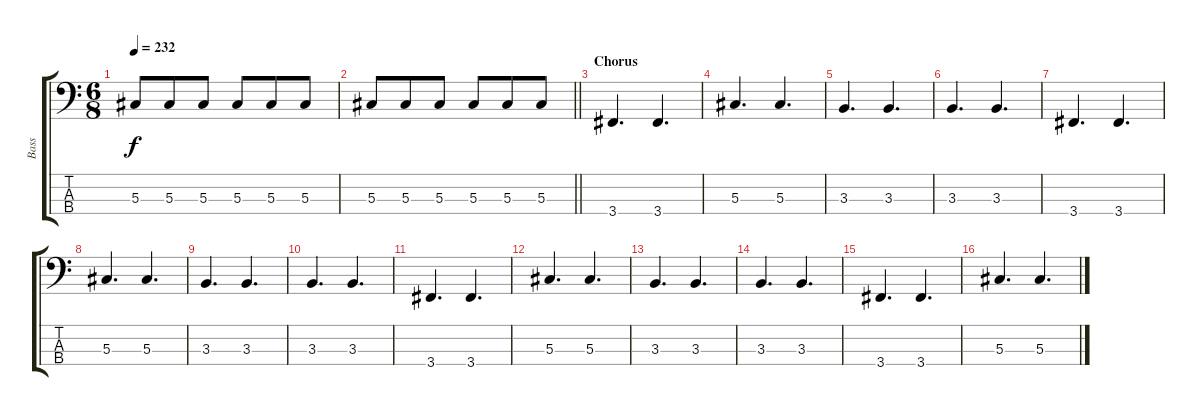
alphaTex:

\track ("Bass" "Bass") {instrument electricbasspick}
\staff {score tabs}
\tuning (Gb2 Db2 Ab1 Eb1) {hide}
\ts (6 8)
\tempo 232
\clef f4
\ks c
5.3.8{dy f} 5.3.8 5.3.8 5.3.8 5.3.8 5.3.8 |
\barLineRight lightlight
5.3.8 5.3.8 5.3.8 5.3.8 5.3.8 5.3.8 |
\section ("" "Chorus")
3.4.4{d} 3.4.4{d} |
5.3.4{d} 5.3.4{d} |
3.3.4{d} 3.3.4{d} |
3.3.4{d} 3.3.4{d} |
3.4.4{d} 3.4.4{d} |
5.3.4{d} 5.3.4{d} |
3.3.4{d} 3.3.4{d} |
3.3.4{d} 3.3.4{d} |
3.4.4{d} 3.4.4{d} |
5.3.4{d} 5.3.4{d} |
3.3.4{d} 3.3.4{d} |
3.3.4{d} 3.3.4{d} |
3.4.4{d} 3.4.4{d} |
5.3.4{d} 5.3.4{d}
